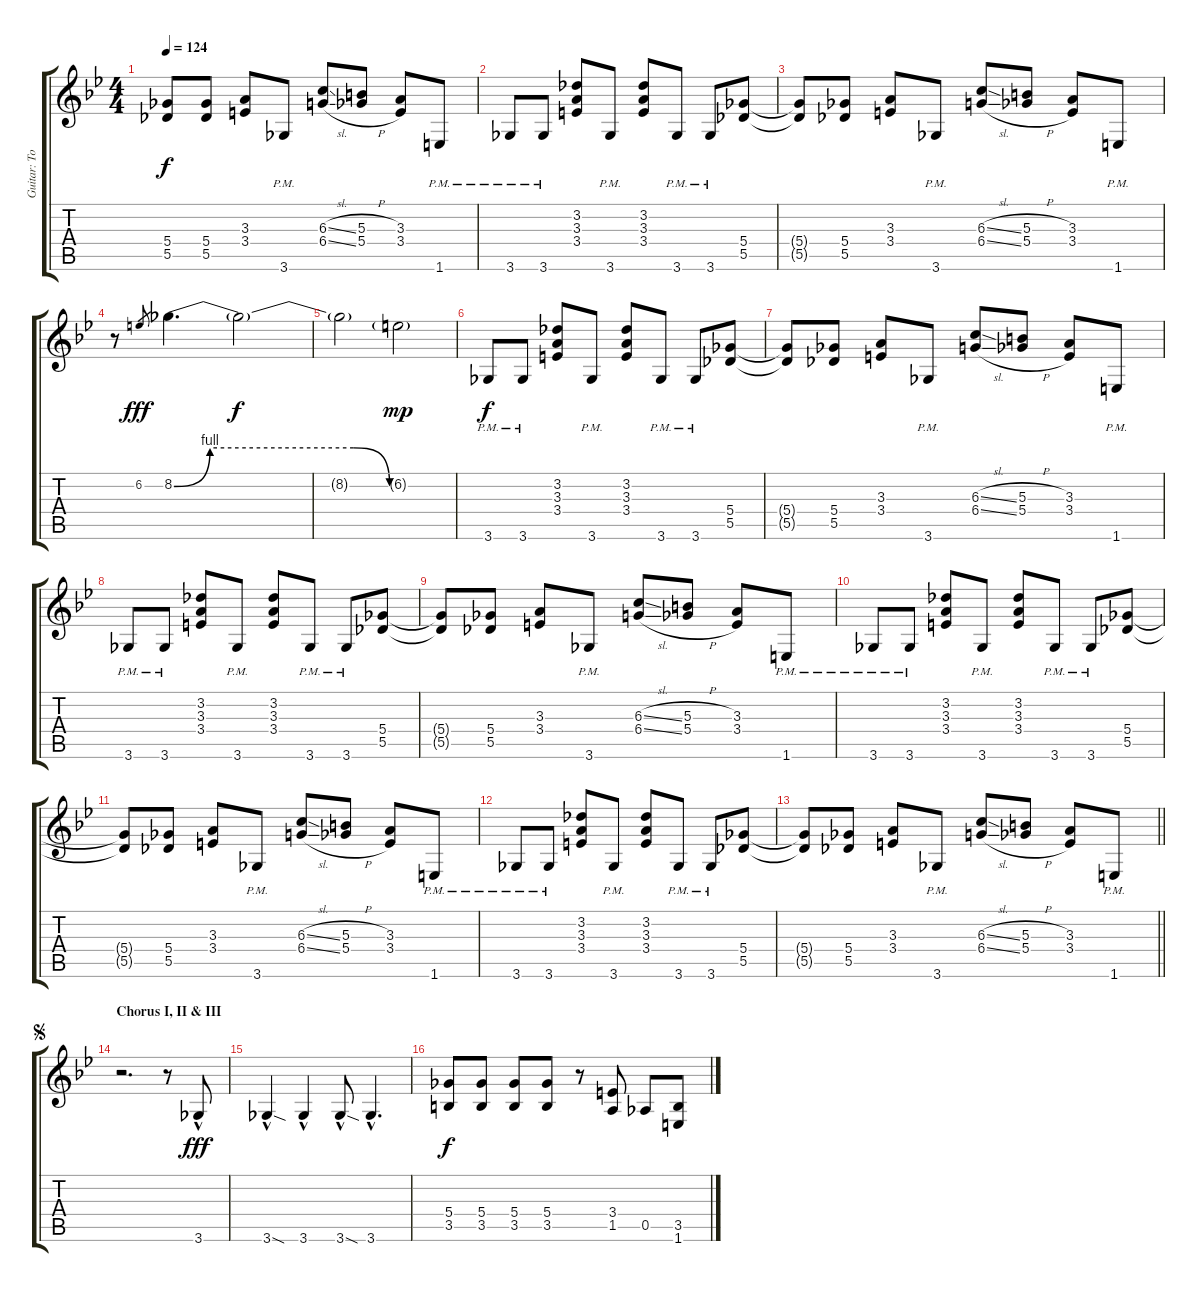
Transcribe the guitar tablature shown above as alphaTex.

\track ("Guitar: Tony L" "Guitar: To") {instrument distortionguitar}
\staff {score tabs}
\tuning (Eb4 Bb3 Gb3 Db3 Ab2 Eb2) {hide}
\ts (4 4)
\tempo 124
\clef g2
\ks bb
(5.4{t} 5.5{t}).8{dy f} (5.4 5.5).8 (3.3 3.4).8 3.6{pm}.8 (6.3{sl} 6.4{sl}).8 (5.3{h} 5.4{h}).8 (3.3 3.4).8 1.6{pm}.8 |
3.6{pm}.8 3.6{pm}.8 (3.2 3.3 3.4).8 3.6{pm}.8 (3.2 3.3 3.4).8 3.6{pm}.8 3.6{pm}.8 (5.4 5.5).8 |
(5.4{t} 5.5{t}).8 (5.4 5.5).8 (3.3 3.4).8 3.6{pm}.8 (6.3{sl} 6.4{sl}).8 (5.3{h} 5.4{h}).8 (3.3 3.4).8 1.6{pm}.8 |
r.8 6.2.8{gr dy fff} 8.2{be (custom 0 0 10 4 30 4 50 4 60 0)}.4{d} 8.2{t}.2{dy f} |
8.2{t}.2 6.2{g}.2{dy mp} |
3.6{pm}.8{dy f} 3.6{pm}.8 (3.2 3.3 3.4).8 3.6{pm}.8 (3.2 3.3 3.4).8 3.6{pm}.8 3.6{pm}.8 (5.4 5.5).8 |
(5.4{t} 5.5{t}).8 (5.4 5.5).8 (3.3 3.4).8 3.6{pm}.8 (6.3{sl} 6.4{sl}).8 (5.3{h} 5.4{h}).8 (3.3 3.4).8 1.6{pm}.8 |
3.6{pm}.8 3.6{pm}.8 (3.2 3.3 3.4).8 3.6{pm}.8 (3.2 3.3 3.4).8 3.6{pm}.8 3.6{pm}.8 (5.4 5.5).8 |
(5.4{t} 5.5{t}).8 (5.4 5.5).8 (3.3 3.4).8 3.6{pm}.8 (6.3{sl} 6.4{sl}).8 (5.3{h} 5.4{h}).8 (3.3 3.4).8 1.6{pm}.8 |
3.6{pm}.8 3.6{pm}.8 (3.2 3.3 3.4).8 3.6{pm}.8 (3.2 3.3 3.4).8 3.6{pm}.8 3.6{pm}.8 (5.4 5.5).8 |
(5.4{t} 5.5{t}).8 (5.4 5.5).8 (3.3 3.4).8 3.6{pm}.8 (6.3{sl} 6.4{sl}).8 (5.3{h} 5.4{h}).8 (3.3 3.4).8 1.6{pm}.8 |
3.6{pm}.8 3.6{pm}.8 (3.2 3.3 3.4).8 3.6{pm}.8 (3.2 3.3 3.4).8 3.6{pm}.8 3.6{pm}.8 (5.4 5.5).8 |
\barLineRight lightlight
(5.4{t} 5.5{t}).8 (5.4 5.5).8 (3.3 3.4).8 3.6{pm}.8 (6.3{sl} 6.4{sl}).8 (5.3{h} 5.4{h}).8 (3.3 3.4).8 1.6{pm}.8 |
\section ("" "Chorus I, II & III")
\jump segno
r.2{d} r.8 3.6{hac}.8{dy fff} |
3.6{sod hac}.4 3.6{hac}.4 3.6{sod hac}.8 3.6{hac}.4{d} |
(5.4 3.5).8{dy f} (5.4 3.5).8 (5.4 3.5).8 (5.4 3.5).8 r.8 (3.4 1.5).8 0.5.8 (3.5 1.6).8
